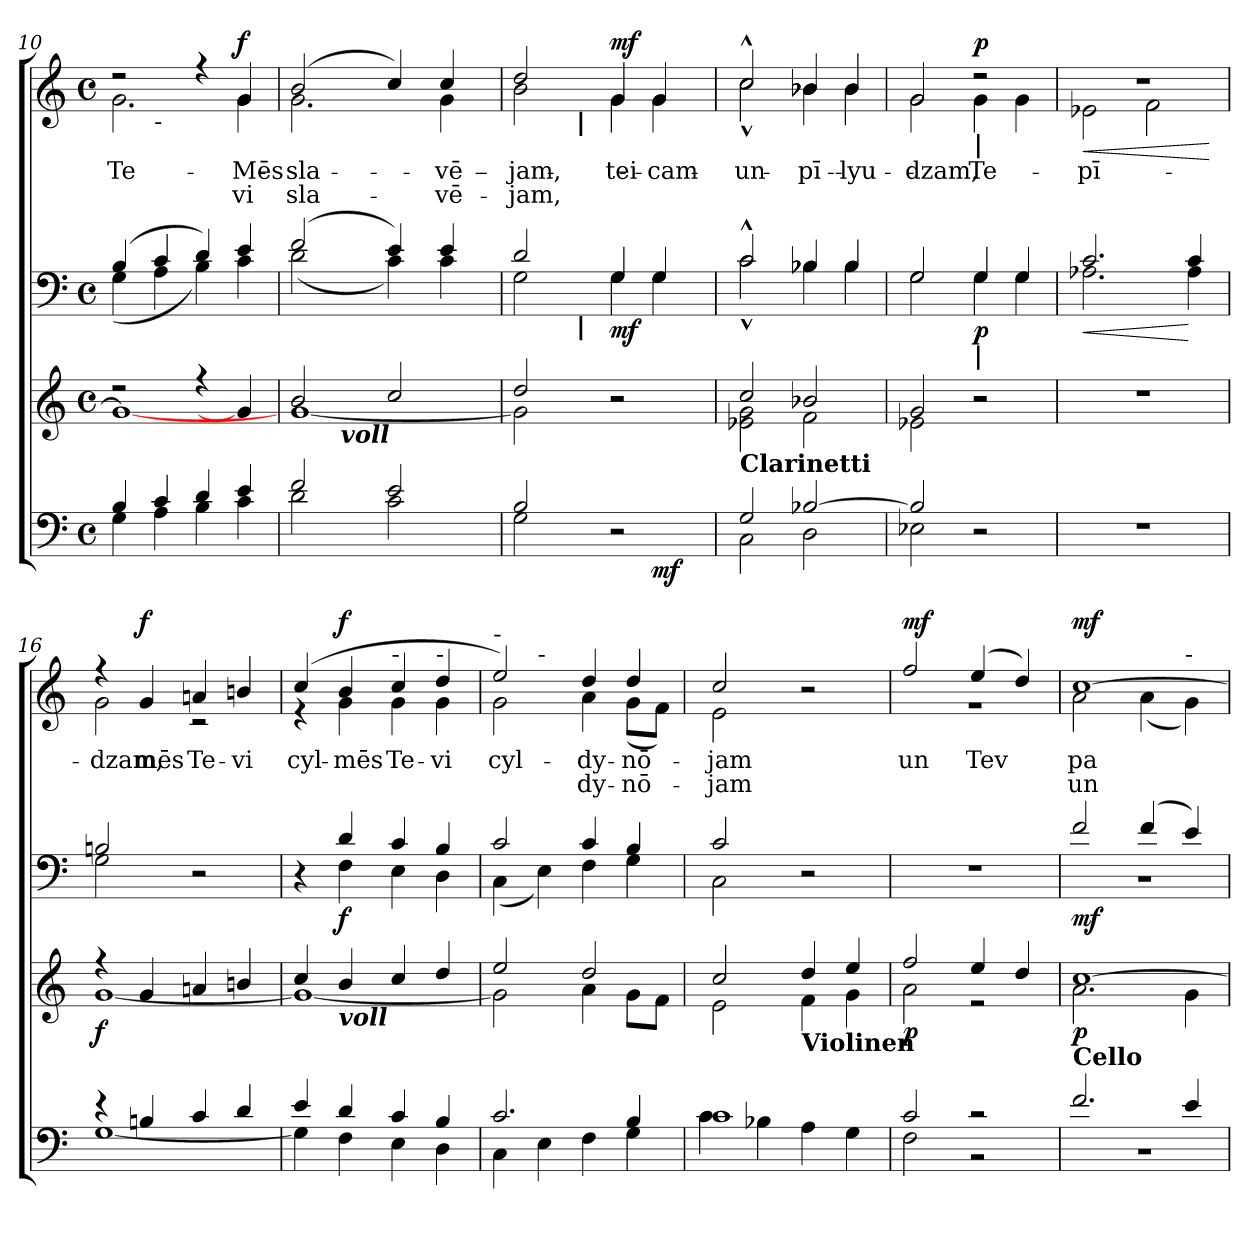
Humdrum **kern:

**kern	**dynam	**kern	**dynam	**kern	**dynam	**kern	**text	**text	**dynam
*part4	*part4	*part3	*part3	*part2	*part2	*part1	*part1	*part1	*part1
*staff4	*staff4	*staff3	*staff3	*staff2	*staff2	*staff1	*staff1	*staff1	*staff1
*clefF4	*	*clefG2	*	*clefF4	*	*clefG2	*	*	*
*k[]	*	*k[]	*	*k[]	*	*k[]	*	*	*
*C:	*	*C:	*	*C:	*	*C:	*	*	*
*M4/4	*	*M4/4	*	*M4/4	*	*M4/4	*	*	*
*met(c)	*	*met(c)	*	*met(c)	*	*met(c)	*	*	*
=10	=10	=10	=10	=10	=10	=10	=10	=10	=10
*^	*	*^	*	*^	*	*	*	*	*
!	!	!	!	!	!	!	!	!	!	!LO:LY:b:color=#000000	!	!
*	*	*	*	*	*	*	*	*	*^	*	*	*
*	*	*	*	*	*	*	*	*	*	*^	*	*	*
4Bi/	4Gi\	.	2r	1gi_<	.	(4Bi/	(4Gi\	.	2r	2.gi\	4ryy	Te-	.	.
!	!	!	!	!	!	!	!	!	!	!	!LO:TX:b:t=-	!	!	!
4ci/	4Ai\	.	.	.	.	4ci/	4Ai\	.	.	.	2.ryy	.	.	.
4di/	4Bi\	.	4r	.	.	4di/)	4Bi\)	.	4r	.	.	.	.	.
!	!	!	!	!	!	!	!	!	!	!	!	!LO:LY:a:color=#000000	!LO:LY:b:color=#000000	!
4ei/	4ci\	.	4gi/]	.	.	4ei/	4ci\	.	4gi/	4gi\	.	Mēs	-vi	f
*	*	*	*	*	*	*	*	*	*v	*v	*v	*	*	*
=11	=11	=11	=11	=11	=11	=11	=11	=11	=11	=11	=11	=11
*	*	*	*	*	*	*	*	*	*^	*	*	*
*	*	*	*	*	*	*	*	*	*	*^	*	*	*
!	!	!	!	!	!	!	!	!	!	!	!	!LO:LY:a:color=#000000	!LO:LY:b:color=#000000	!
*	*	*	*	*^	*	*	*	*	*	*v	*v	*	*	*
2fi/	2di\	.	2bi/	[<1gi	8ryy	.	(2fi/	(2di\	.	(2bi/	2.gi\	sla-	sla-	.
.	.	.	.	.	16ryy	.	.	.	.	.	.	.	.	.
.	.	.	.	.	256.ryy	.	.	.	.	.	.	.	.	.
!	!	!	!	!	!LO:TX:b:Bi:t=voll	!	!	!	!	!	!	!	!	!
.	.	.	.	.	2ryy	.	.	.	.	.	.	.	.	.
2ei/	2ci\	.	2cci/	.	.	.	4ei/)	4ci\)	.	4cci/)	.	.	.	.
.	.	.	.	.	4ryy	.	.	.	.	.	.	.	.	.
!	!	!	!	!	!	!	!	!	!	!	!	!LO:LY:a:color=#000000	!LO:LY:b:color=#000000	!
.	.	.	.	.	.	.	4ei/	4ci\	.	4cci/	4gi\	-vē-	-vē-	.
.	.	.	.	.	32ryy	.	.	.	.	.	.	.	.	.
.	.	.	.	.	64ryy	.	.	.	.	.	.	.	.	.
.	.	.	.	.	128ryy	.	.	.	.	.	.	.	.	.
.	.	.	.	.	512ryy	.	.	.	.	.	.	.	.	.
*	*	*	*	*v	*v	*	*	*	*	*v	*v	*	*	*
=12	=12	=12	=12	=12	=12	=12	=12	=12	=12	=12	=12	=12
*	*	*	*	*^	*	*	*	*	*^	*	*	*
!	!	!	!	!	!	!	!	!	!	!	!	!LO:LY:a:color=#000000	!LO:LY:b:color=#000000	!
*	*^	*	*	*v	*v	*	*	*^	*	*	*^	*	*	*
2Bi/	2Gi\	2.ryy	.	2ddi/	2gi\]	.	2di/	2Gi\	4ryy	.	2ddi/	2bi\	4ryy	-jam,	-jam,	.
.	.	.	.	.	.	.	.	.	16ryy	.	.	.	16ryy	.	.	.
.	.	.	.	.	.	.	.	.	256ryy	.	.	.	256ryy	.	.	.
!	!	!	!	!	!	!	!	!	!	!	!	!	!LO:TX:b:B:t=|	!	!	!
!	!	!	!	!	!	!	!	!	!LO:TX:b:B:t=|	!	!	!	!	!	!	!
.	.	.	.	.	.	.	.	.	2ryy	.	.	.	2ryy	.	.	.
!	!	!	!	!	!	!	!	!	!	!	!	!	!	!LO:LY:b:color=#000000	!	!
2r	2ryy	.	.	2r	2ryy	.	4Gi/	4Gi\	.	mf	4gi/	4gi\	.	tei-	.	mf
!	!	!	!	!	!	!	!	!	!	!	!	!	!	!LO:LY:b:color=#000000	!	!
.	.	4ryy	mf	.	.	.	4Gi/	4Gi\	.	.	4gi/	4gi\	.	-cam	.	.
.	.	.	.	.	.	.	.	.	8ryy	.	.	.	8ryy	.	.	.
.	.	.	.	.	.	.	.	.	32...ryy	.	.	.	32...ryy	.	.	.
*	*	*	*	*	*	*	*	*v	*v	*	*	*	*	*	*	*
*	*v	*v	*	*	*	*	*	*	*	*v	*v	*v	*	*	*
=13	=13	=13	=13	=13	=13	=13	=13	=13	=13	=13	=13	=13
*	*^	*	*	*	*	*	*^	*	*^	*	*	*
*	*	*	*	*	*	*	*	*	*	*	*	*^	*	*	*
!	!	!	!	!LO:TX:b:B:t=Clarinetti	!	!	!	!	!	!	!	!	!	!	!	!
!	!	!	!	!	!	!	!	!	!	!	!	!	!	!LO:LY:b:color=#000000	!	!
*	*	*	*	*	*	*	*	*v	*v	*	*	*	*	*	*	*
*	*v	*v	*	*	*	*	*	*	*	*	*v	*v	*	*	*
2Gi/	2Ci\	.	2cci/	2e-Xi\ 2gi	.	2c^^i/	2c^^i\	.	2cc^^i/	2cc^^i\	un	.	.
!	!	!	!	!	!	!	!	!	!	!	!LO:LY:b:color=#000000	!	!
[>2B-Xi/	2Di\	.	2b-Xi/	2fi\	.	4B-Xi/	4B-i\	.	4b-Xi/	4b-i\	pī-	.	.
!	!	!	!	!	!	!	!	!	!	!	!LO:LY:b:color=#000000	!	!
.	.	.	.	.	.	4B-i/	4B-i\	.	4b-i/	4b-i\	-lyu-	.	.
=14	=14	=14	=14	=14	=14	=14	=14	=14	=14	=14	=14	=14	=14
!	!	!	!	!	!	!	!	!	!	!	!LO:LY:b:color=#000000	!	!
2B-i/]	2E-Xi\	.	2gi/	2e-Xi\	.	2Gi/	2Gi\	.	2gi/	2gi\	-dzam,	.	.
!	!	!	!	!	!	!	!	!	!LO:TX:b:B:t=|	!	!	!	!
!	!	!	!	!	!	!LO:TX:b:B:t=|	!	!	!	!	!	!	!
!	!	!	!	!	!	!	!	!	!	!	!LO:LY:b:color=#000000	!	!
2r	2ryy	.	2r	2ryy	.	4Gi/	4Gi\	p	2r	4gi\	Te-	.	p
.	.	.	.	.	.	4Gi/	4Gi\	.	.	4gi\	.	.	.
*v	*v	*	*	*	*	*	*	*	*	*	*	*	*
*	*	*v	*v	*	*	*	*	*	*	*	*	*
!!LO:LB:g=z	!!
=15	=15	=15	=15	=15	=15	=15	=15	=15	=15	=15	=15
!	!	!	!	!	!	!LO:HP:b	!	!	!	!	!
!	!	!	!	!	!	!	!	!	!LO:LY:b:color=#000000	!	!LO:HP:b
1r	.	1r	.	2.ci/	2.A-Xi\	<	1r	2e-Xi\	pī-	.	<
.	.	.	.	.	.	.	.	2fi\	.	.	.
.	.	.	.	4ci/	4A-i\	[	.	.	.	.	.
*	*	*	*	*v	*v	*	*	*	*	*	*
*	*	*	*	*	*	*v	*v	*	*	*
.	.	.	.	.	.	.	.	.	[
=16	=16	=16	=16	=16	=16	=16	=16	=16	=16
*^	*	*^	*	*^	*	*	*	*	*
!	!	!	!	!	!	!	!	!	!	!LO:LY:b:color=#000000	!	!
*	*	*	*	*	*	*	*	*	*^	*	*	*
4r	[<1Gi	.	4r	[<1gi	f	2Bni/	2Gi\	.	4r	2gi\	-dzam,	.	.
!	!	!	!	!	!	!	!	!	!	!	!LO:LY:a:color=#000000	!	!
4Bni/	.	.	4gi/	.	.	.	.	.	4gi/	.	mēs	.	f
!	!	!	!	!	!	!	!	!	!	!	!LO:LY:a:color=#000000	!	!
4ci/	.	.	4ani/	.	.	2r	2ryy	.	4ani/	2r	Te-	.	.
!	!	!	!	!	!	!	!	!	!	!	!LO:LY:a:color=#000000	!	!
4di/	.	.	4bni/	.	.	.	.	.	4bni/	.	-vi	.	.
=17	=17	=17	=17	=17	=17	=17	=17	=17	=17	=17	=17	=17	=17
!	!	!	!	!	!	!	!	!	!	!	!LO:LY:a:color=#000000	!	!
4ei/	4Gi\]	.	4cci/	1gi_<	.	4r	4ryy	.	(4cci/	4r	cyl-	.	.
!	!	!	!LO:TX:b:Bi:t=voll	!	!	!	!	!	!	!	!	!	!
!	!	!	!	!	!	!	!	!	!	!	!LO:LY:b:color=#000000	!	!
4di/	4Fi\	.	4bi/	.	.	4di/	4Fi\	f	4bi/	4gi\	mēs	.	f
!	!	!	!	!	!	!	!	!	!LO:TX:a:t=-	!	!	!	!
!	!	!	!	!	!	!	!	!	!	!	!LO:LY:b:color=#000000	!	!
4ci/	4Ei\	.	4cci/	.	.	4ci/	4Ei\	.	4cci/	4gi\	Te-	.	.
!	!	!	!	!	!	!	!	!	!LO:TX:a:t=-	!	!	!	!
!	!	!	!	!	!	!	!	!	!	!	!LO:LY:b:color=#000000	!	!
4Bi/	4Di\	.	4ddi/	.	.	4Bi/	4Di\	.	4ddi/	4gi\	-vi	.	.
*	*	*	*	*	*	*	*	*	*v	*v	*	*	*
=18	=18	=18	=18	=18	=18	=18	=18	=18	=18	=18	=18	=18
*	*	*	*	*	*	*	*	*	*^	*	*	*
!	!	!	!	!	!	!	!	!	!LO:TX:a:t=-	!	!	!	!
!	!	!	!	!	!	!	!	!	!	!	!LO:LY:b:color=#000000	!	!
*	*	*	*	*	*	*	*	*	*	*^	*	*	*
2.ci/	4Ci\	.	2eei/	2gi\]	.	2ci/	(4Ci\	.	2eei/)	2gi\	4ryy	cyl-	.	.
!	!	!	!	!	!	!	!	!	!	!	!LO:TX:a:t=-	!	!	!
.	4Ei\	.	.	.	.	.	4Ei\)	.	.	.	2.ryy	.	.	.
!	!	!	!	!	!	!	!	!	!	!	!	!LO:LY:a:color=#000000	!LO:LY:b:color=#000000	!
.	4Fi\	.	2ddi/	4ai\	.	4ci/	4Fi\	.	4ddi/	4ai\	.	-dy-	-dy-	.
!	!	!	!	!	!	!	!	!	!	!	!	!LO:LY:a:color=#000000	!LO:LY:b:color=#000000	!
4Bi/	4Gi\	.	.	8gi\L	.	4Bi/	4Gi\	.	4ddi/	(8gi\L	.	-nō-	-nō-	.
.	.	.	.	8fi\J	.	.	.	.	.	8fi\J)	.	.	.	.
*	*	*	*	*	*	*	*	*	*v	*v	*v	*	*	*
=19	=19	=19	=19	=19	=19	=19	=19	=19	=19	=19	=19	=19
*	*	*	*	*	*	*	*	*	*^	*	*	*
*	*	*	*	*	*	*	*	*	*	*^	*	*	*
!	!	!	!	!	!	!	!	!	!	!	!	!LO:LY:a:color=#000000	!LO:LY:b:color=#000000	!
*	*	*	*	*	*	*	*	*	*	*v	*v	*	*	*
1ci	4ci\	.	2cci/	2ei\	.	2ci/	2Ci\	.	2cci/	2ei\	-jam	-jam	.
.	4B-Xi\	.	.	.	.	.	.	.	.	.	.	.	.
!	!	!	!LO:TX:b:B:t=Violinen	!	!	!	!	!	!	!	!	!	!
.	4Ai\	.	4ddi/	4fi\	.	2r	2ryy	.	2r	2ryy	.	.	.
.	4Gi\	.	4eei/	4gi\	.	.	.	.	.	.	.	.	.
*	*	*	*	*	*	*v	*v	*	*	*	*	*	*
=20	=20	=20	=20	=20	=20	=20	=20	=20	=20	=20	=20	=20
!	!	!	!	!	!	!	!	!	!	!LO:LY:a:color=#000000	!	!
2ci/	2Fi\	.	2ffi/	2ai\	p	1r	.	2ffi/	1r	un	.	mf
!	!	!	!	!	!	!	!	!	!	!LO:LY:a:color=#000000	!	!
2r	2r	.	4eei/	2r	.	.	.	(4eei/	.	Tev	.	.
.	.	.	4ddi/	.	.	.	.	4ddi/)	.	.	.	.
!!LO:PB:g=z	!!
=21	=21	=21	=21	=21	=21	=21	=21	=21	=21	=21	=21	=21
*	*	*	*	*	*	*^	*	*	*	*	*	*
!LO:TX:a:B:t=Cello	!	!	!	!	!	!	!	!	!	!	!	!	!
!	!	!	!	!	!	!	!	!	!	!	!LO:LY:a:color=#000000	!LO:LY:b:color=#000000	!
2.fi/	1r	.	[>1cci	2.ai\	p	2fi/	1r	mf	[>1cci	2ai\	pa-	un	mf
.	.	.	.	.	.	(4fi/	.	.	.	(4ai\	.	.	.
!	!	!	!	!	!	!	!	!	!	!LO:TX:a:t=-	!	!	!
4ei/	.	.	.	4gi\	.	4ei/)	.	.	.	4gi\)	.	.	.
*v	*v	*	*	*	*	*v	*v	*	*v	*v	*	*	*
*	*	*v	*v	*	*	*	*	*	*	*
=	=	=	=	=	=	=	=	=	=
*-	*-	*-	*-	*-	*-	*-	*-	*-	*-
